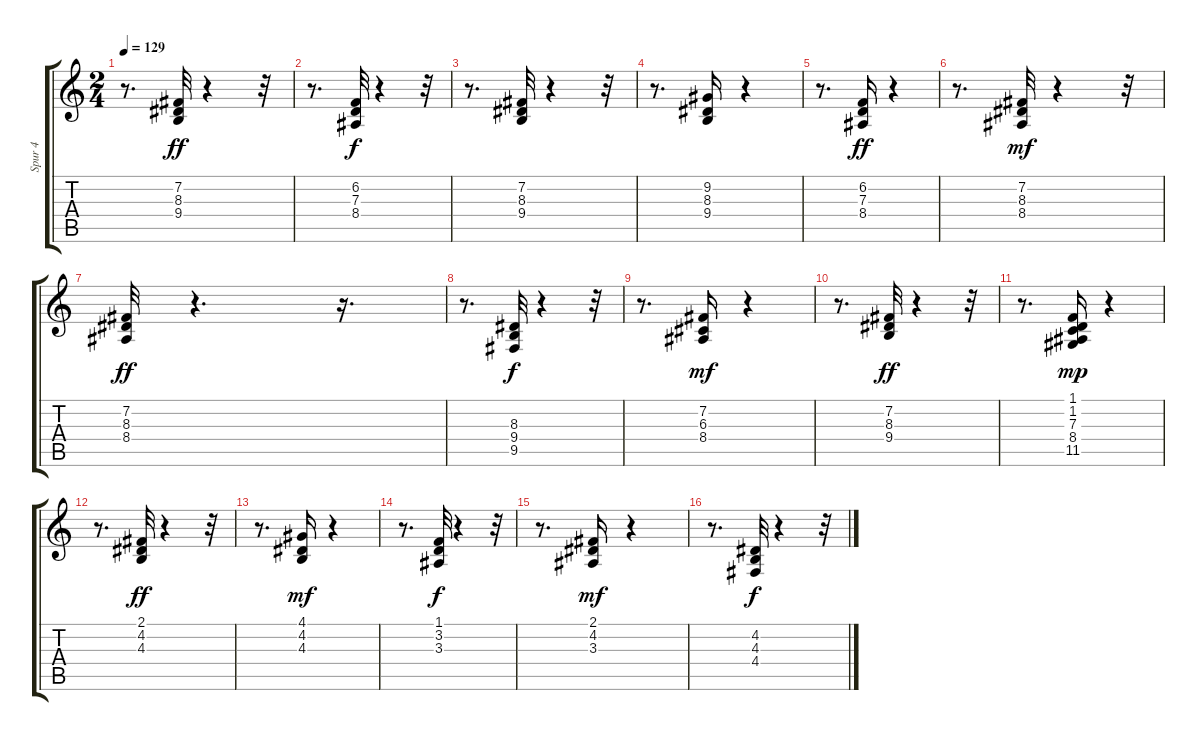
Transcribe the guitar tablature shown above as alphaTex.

\track ("Spur 4" "Spur 4") {instrument tangoaccordion}
\staff {score tabs}
\tuning (E4 B3 G3 D3 A2 E2) {hide}
\ts (2 4)
\tempo 129
\clef g2
\ks c
r.8{d dy f} (7.2 8.3 9.4).32{dy ff} r.4 r.32 |
r.8{d} (6.2 7.3 8.4).32{dy f} r.4 r.32 |
r.8{d} (7.2 8.3 9.4).32 r.4 r.32 |
r.8{d} (9.2 8.3 9.4).16 r.4 |
r.8{d} (6.2 7.3 8.4).16{dy ff} r.4 |
r.8{d} (7.2 8.3 8.4).32{dy mf} r.4 r.32 |
(7.2 8.3 8.4).32{dy ff} r.4{d} r.16{d} |
r.8{d} (8.3 9.4 9.5).32{dy f} r.4 r.32 |
r.8{d} (7.2 6.3 8.4).16{dy mf} r.4 |
r.8{d} (7.2 8.3 9.4).32{dy ff} r.4 r.32 |
r.8{d} (1.1 1.2 7.3 8.4 11.5).16{dy mp} r.4 |
r.8{d} (2.1 4.2 4.3).32{dy ff} r.4 r.32 |
r.8{d} (4.1 4.2 4.3).16{dy mf} r.4 |
r.8{d} (1.1 3.2 3.3).32{dy f} r.4 r.32 |
r.8{d} (2.1 4.2 3.3).16{dy mf} r.4 |
r.8{d} (4.2 4.3 4.4).32{dy f} r.4 r.32
